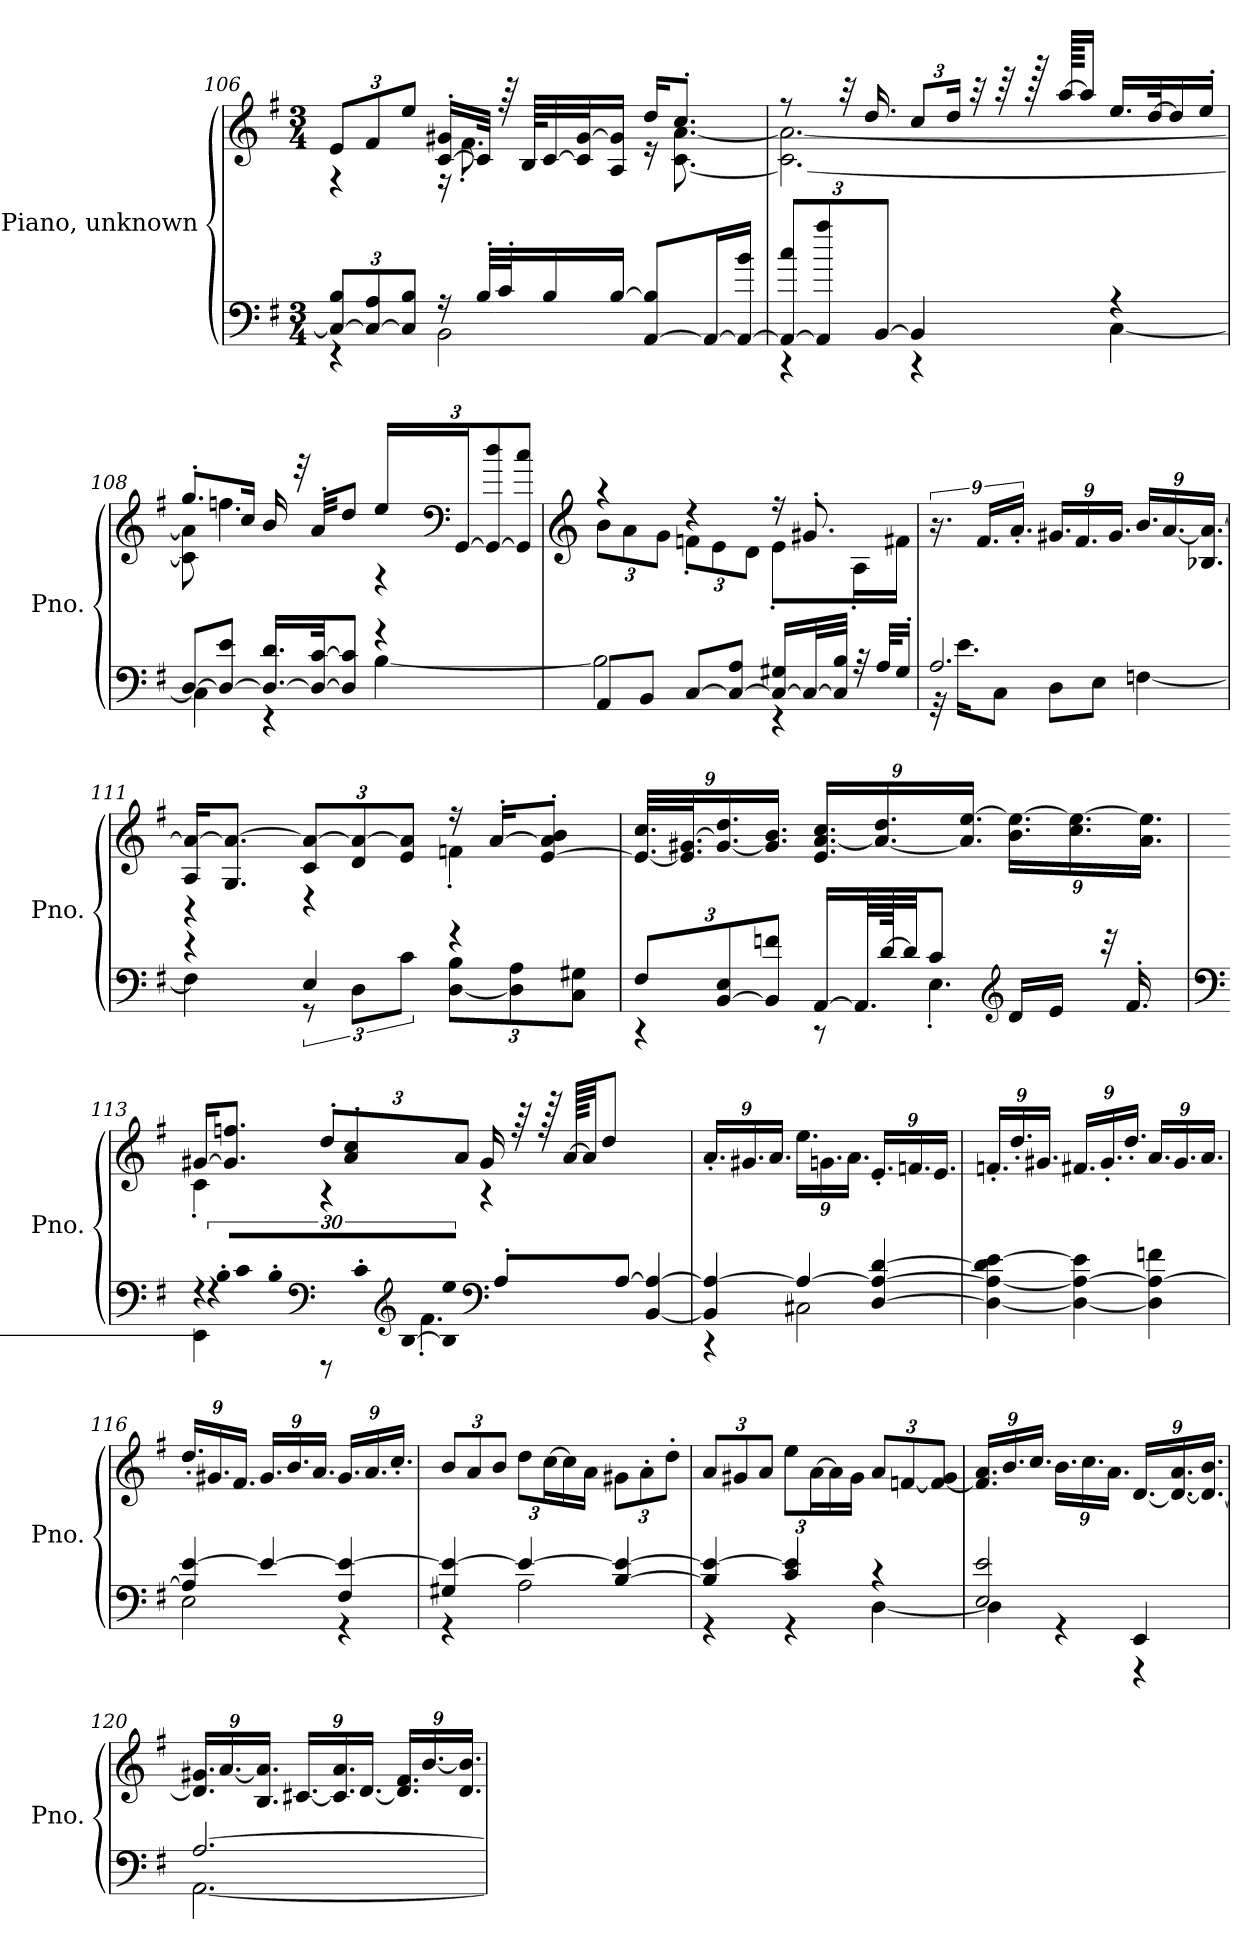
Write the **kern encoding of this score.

**kern	**kern
*part1	*part1
*staff2	*staff1
*I"Piano, unknown	*
*I'Pno.	*
*clefF4	*clefG2
*k[f#]	*k[f#]
*M3/4	*M3/4
*Xbrackettup	*Xbrackettup
=106	=106
*^	*^
12C/_ 12B/L	4r	12e/L	4r
12C/_ 12A/	.	12f#/	.
12C/] 12B/J	.	12ee/J	.
16r	2BB\	[16c/' 16g#X/'LL	16r
32B'/LLL	.	32c/JJk]	8.f#'\
32c'/J	.	64r	.
.	.	64B/KLLL	.
16B/	.	[32c/	.
.	.	32c/] [32g#/J	.
[16B/JJ	.	16A/ 16g#/]JJ	.
[8AA/ 8B/]L	.	16dd/KL	16r
.	.	8.cc'/J	[8.c\ [8.a\
16AA/L_	.	.	.
16AA/_ 16b/JJ	.	.	.
!!LO:LB:g=z	!!
=107	=107	=107	=107
12AA/_ 12cc/L	4r	8r	2.c\_ 2.a\_
12AA/] 12aa/	.	.	.
.	.	32r	.
.	.	16.dd/	.
[12BB/J	.	.	.
4BB/]	4r	12cc/L	.
.	.	24dd/Jk	.
.	.	32r	.
.	.	64r	.
.	.	128r	.
.	.	[128aa/KKKLL	.
.	.	16aa/JJ]	.
4r	[4C\	16.ee/LL	.
.	.	[32dd/K	.
.	.	16dd/]	.
.	.	16ee'/JJ	.
=108	=108	=108	=108
[8D/L	4C\]	8.gg'/L	8c\] 8a\]
8D/_ 8e/J	.	.	4.ffn\
.	.	16cc/Jk	.
16.D/_ 16.d/LL	4r	16b/	.
.	.	32r	.
32D/_ [32c/JK	.	32a'/KKL	.
8D/] 8c/]J	.	8dd/J	.
4r	[4B\	24ee/LL	4r
*	*	*clefF4	*
.	.	[24GG/J	.
.	.	12GG/_ 12dd/	.
.	.	12GG/] 12cc/J	.
!!LO:PB:g=z	!!
=109	=109	=109	=109
*	*	*clefG2	*
8AA/L	2B\]	4r	12b\L
.	.	.	12a\
8BB/J	.	.	.
.	.	.	12g\J
[8C/L	.	4r	12fn'\L
.	.	.	12e\
8C/_ 8A/J	.	.	.
.	.	.	12d\J
16C/_ 16G#X/LL	4r	16r	8e'\L
32C/L_	.	8.g#X'/	.
32C/] 32B/JJJ	.	.	.
32r	.	.	16A'\L
32A/KLL	.	.	.
16G#'/JJ	.	.	16f#X\JJ
*	*	*v	*v
=110	=110	=110
*	*	*brackettup
2.A/	32r	18.r
.	16.e\KL	.
.	.	18.f#/LL
.	8C\J	.
.	.	18.a'/JJ
.	8D\L	18.g#X/LL
.	.	18.f#/
.	8E\J	.
.	.	18.g#/JJ
.	[4Fn\	18.b/LL
.	.	[18.a/
.	.	18.B-X/ 18.a/_JJ
=111	=111	=111
*	*	*^
4r	4F\]	16A/ 16a/_KL	4r
.	.	8.G/ 8.a/_J	.
*	*brackettup	*Xbrackettup	*
4E/	12r	12c/ 12a/_L	4r
.	12D\L	12d/ 12a/_	.
.	12c\J	12e/ 12a/]J	.
*	*Xbrackettup	*	*
4r	[12D\ 12B\L	16r	4fn'\
.	.	[16a'/KL	.
.	12D\] 12A\	.	.
.	.	[8e/' 8a/]' 8b/'J	.
.	12C\ 12G#X\J	.	.
*	*	*v	*v
!!LO:LB:g=z
=112	=112	=112
12F#/L	4r	36.e/_ 36.cc/LLL
.	.	36.e/] [36.g#X/J
[12BB/ 12E/	.	18.g#/_ 18.dd/
12BB/] 12fn/J	.	18.g#/] 18.b/JJ
[16AA/LL	8r	18.e/ [18.a/ 18.cc/LL
64.AA/LL]	.	.
.	.	18.a/_ 18.dd/
[128d/JK	.	.
32d/JJ]	.	.
8c/J	4.E'\	.
.	.	18.a/] [18.ee/JJ
*clefG2	*	*
16d/LL	.	18.b\ 18.ee\_LL
16e/JJ	.	.
.	.	18.cc\ 18.ee\_
32r	.	.
16.f'/	.	.
.	.	18.a\ 18.ee\]JJ
!!LO:LB:g=z
=113	=113	=113
*clefF4	*	*
*brackettup	*	*
!LO:N:vis=32	!	!
*	*	*^
640%23r	4EE\	[16g#X/KL	4c'\
!LO:N:vis=64	!	!	!
960%17r	.	.	.
!LO:N:vis=64	!	!	!
960%17B'/KLLL	.	.	.
.	.	8.g#/] 8.ffn/J	.
!LO:N:vis=32	!	!	!
640%23c/	.	.	.
!LO:N:vis=32	!	!	!
640%23B'/	.	.	.
!LO:N:vis=64	!	!	!
960%17c'/L	.	.	.
*clefG2	*	*	*
!LO:N:vis=64	!	!	!
[960%17B/JJ	.	.	.
!LO:N:vis=16	!	!	!
1920%137B/] 1920%137ee/JJ	.	.	.
*clefF4	*	*	*
8A'/L	8r	12dd'/L	4r
.	.	12a/' 12cc/'	.
[8A/J	4.AA'\	.	.
.	.	12a/J	.
[4BB/ 4A/_	.	16g#/	4r
.	.	64r	.
.	.	128r	.
.	.	[128a/KKLLL	.
.	.	32a/JJ]	.
.	.	8dd/J	.
*	*	*v	*v
=114	=114	=114
4BB/] 4A/_	4r	18.a'/LL
.	.	18.g#X/
.	.	18.a/JJ
4A/_	2C#X\	18.ee\LL
.	.	18.gn\
.	.	18.a\JJ
[4D/ 4A/_ [4d/	.	18.e'/LL
.	.	18.fn/
.	.	18.e/JJ
*v	*v	*
!!LO:LB:g=z
=115	=115
4D\_ 4A\_ 4d\] [4e\	18.fn'/LL
.	18.dd'/
.	18.g#X/JJ
4D\_ 4A\_ 4e\]	18.f#X/LL
.	18.g#'/
.	18.dd'/JJ
4D\] 4A\_ 4fn\	18.a/LL
.	18.g#/
.	18.a/JJ
=116	=116
*^	*
4A/] [4e/	2E\	18.dd'/LL
.	.	18.g#X/
.	.	18.f#/JJ
4e/_	.	18.g#/LL
.	.	18.b/
.	.	18.a/JJ
4F#/ 4e/_	4r	18.g#/LL
.	.	18.a/
.	.	18.cc'/JJ
=117	=117	=117
4G#X/ 4e/_	4r	12b/L
.	.	12a/
.	.	12b/J
4e/_	2A\	12dd\L
.	.	[24cc\L
.	.	16cc\]
.	.	16a\JJ
[4B/ 4e/_	.	12g#X\L
.	.	12a'\
.	.	12dd'\J
!!LO:LB:g=z
=118	=118	=118
4B/] 4e/_	4r	12a/L
.	.	12g#X/
.	.	12a/J
4c/ 4e/]	4r	12ee\L
.	.	[24a\L
.	.	16a\]
.	.	16g#\JJ
4r	[4D\	12a/L
.	.	[12fn/
.	.	12f/_ 12g#/J
=119	=119	=119
2E/ 2e/	4D\]	18.f/] 18.a/LL
.	.	18.b/
.	.	18.cc/JJ
.	4r	18.b\LL
.	.	18.cc\
.	.	18.a\JJ
4EE/	4r	[18.d/LL
.	.	18.d/_ 18.a/
.	.	18.d/_ 18.b/JJ
=120	=120	=120
[2.A/	[2.AA\	18.d/] 18.g#X/LL
.	.	[18.a/
.	.	18.B/ 18.a/]JJ
.	.	[18.c#X/LL
.	.	18.c#/] 18.a/
.	.	[18.d/JJ
.	.	18.d/] 18.f#/LL
.	.	[18.b/
.	.	18.d/ 18.b/]JJ
*v	*v	*
=	=
*-	*-
